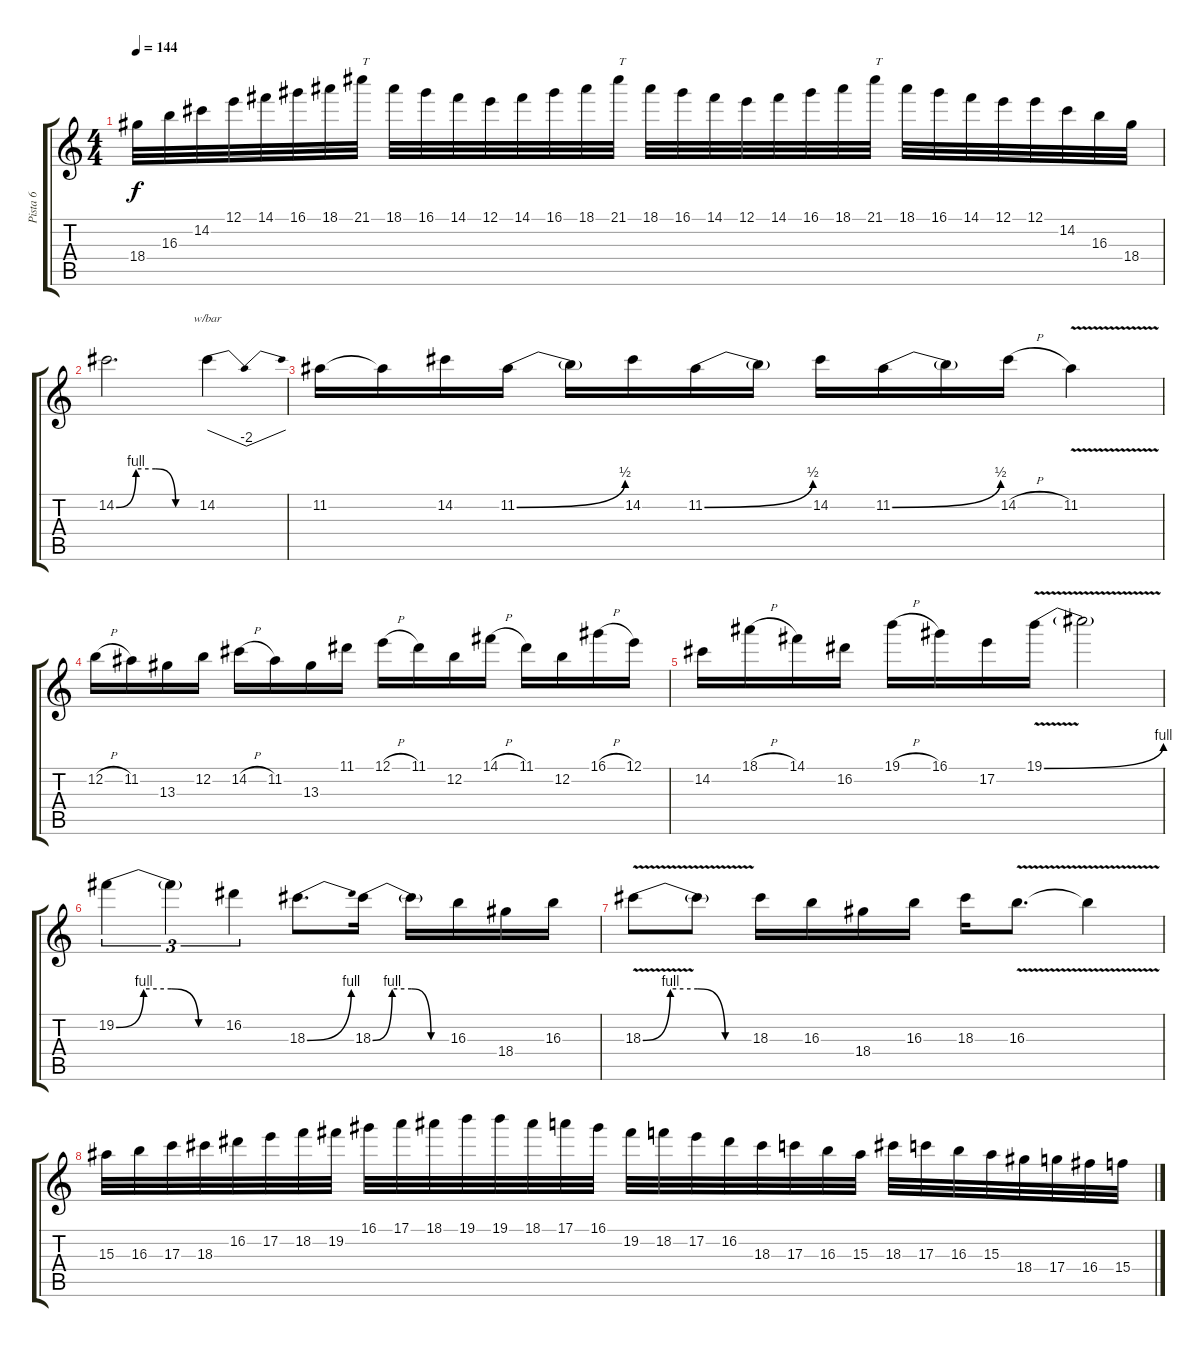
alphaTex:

\track ("Pista 6" "Pista 6") {instrument distortionguitar}
\staff {score tabs}
\tuning (E4 B3 G3 D3 A2 E2) {hide}
\ts (4 4)
\tempo 144
\clef g2
\ks c
18.4.32{dy f} 16.3.32 14.2.32 12.1.32 14.1.32 16.1.32 18.1.32 21.1.32{txt "T"} 18.1.32 16.1.32 14.1.32 12.1.32 14.1.32 16.1.32 18.1.32 21.1.32{txt "T"} 18.1.32 16.1.32 14.1.32 12.1.32 14.1.32 16.1.32 18.1.32 21.1.32{txt "T"} 18.1.32 16.1.32 14.1.32 12.1.32 12.1.32 14.2.32 16.3.32 18.4.32 |
14.2{be (custom 0 0 15 4 30 4 45 0 60 0)}.2{d} 14.2.4{tbe (dip default 0 0 30 -8 60 0)} |
11.2.16 11.2{t}.16 14.2.16 11.2{be (bend 0 0 60 2)}.16 11.2{t}.16 14.2.16 11.2{be (bend 0 0 60 2)}.16 11.2{t}.16 14.2.16 11.2{be (bend 0 0 60 2)}.16 11.2{t}.16 14.2{h}.16 11.2{v}.4 |
12.2{h}.16 11.2.16 13.3.16 12.2.16 14.2{h}.16 11.2.16 13.3.16 11.1.16 12.1{h}.16 11.1.16 12.2.16 14.1{h}.16 11.1.16 12.2.16 16.1{h}.16 12.1.16 |
14.2.16 18.1{h}.16 14.1.16 16.2.16 19.1{h}.16 16.1.16 17.2.16 19.1{be (bend 0 0 60 4) v}.16 19.1{t}.2 |
19.2{be (custom 0 0 15 4 30 4 45 0 60 0)}.4{tu (3 2)} 19.2{t}.4{tu (3 2)} 16.2.4{tu (3 2)} 18.3{be (bend 0 0 60 4)}.8{d} 18.3{be (custom 0 0 15 4 30 4 45 0 60 0)}.16 18.3{t}.16 16.3.16 18.4.16 16.3.16 |
18.3{be (custom 0 0 15 4 30 4 45 0 60 0) v}.8 18.3{t}.8 18.3.16 16.3.16 18.4.16 16.3.16 18.3.16 16.3{v}.8{d} 16.3{t}.4 |
15.3.32 16.3.32 17.3.32 18.3.32 16.2.32 17.2.32 18.2.32 19.2.32 16.1.32 17.1.32 18.1.32 19.1.32 19.1.32 18.1.32 17.1.32 16.1.32 19.2.32 18.2.32 17.2.32 16.2.32 18.3.32 17.3.32 16.3.32 15.3.32 18.3.32 17.3.32 16.3.32 15.3.32 18.4.32 17.4.32 16.4.32 15.4.32
